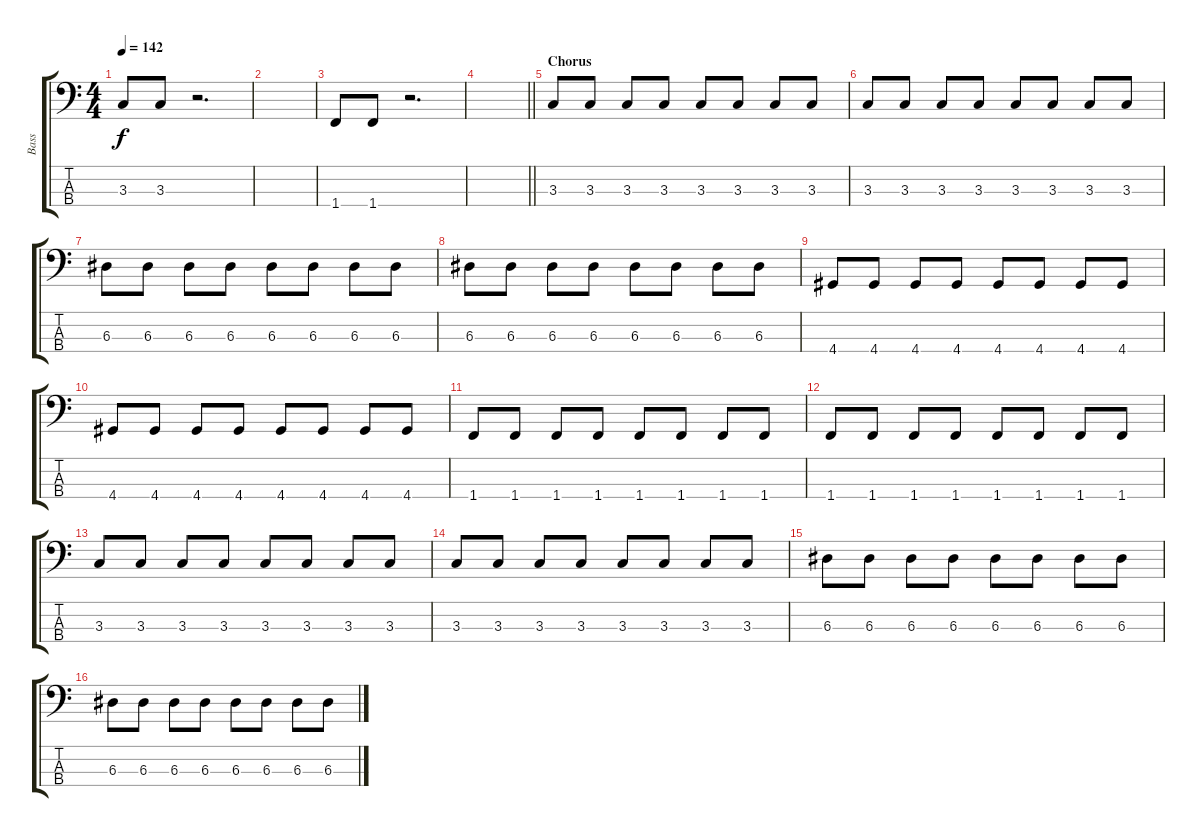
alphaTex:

\track ("Bass" "Bass") {instrument electricbassfinger}
\staff {score tabs}
\tuning (G2 D2 A1 E1) {hide}
\ts (4 4)
\tempo 142
\clef f4
\ks c
3.3.8{dy f} 3.3.8 r.2{d} |
|
1.4.8 1.4.8 r.2{d} |
\barLineRight lightlight
|
\section ("" "Chorus")
3.3.8 3.3.8 3.3.8 3.3.8 3.3.8 3.3.8 3.3.8 3.3.8 |
3.3.8 3.3.8 3.3.8 3.3.8 3.3.8 3.3.8 3.3.8 3.3.8 |
6.3.8 6.3.8 6.3.8 6.3.8 6.3.8 6.3.8 6.3.8 6.3.8 |
6.3.8 6.3.8 6.3.8 6.3.8 6.3.8 6.3.8 6.3.8 6.3.8 |
4.4.8 4.4.8 4.4.8 4.4.8 4.4.8 4.4.8 4.4.8 4.4.8 |
4.4.8 4.4.8 4.4.8 4.4.8 4.4.8 4.4.8 4.4.8 4.4.8 |
1.4.8 1.4.8 1.4.8 1.4.8 1.4.8 1.4.8 1.4.8 1.4.8 |
1.4.8 1.4.8 1.4.8 1.4.8 1.4.8 1.4.8 1.4.8 1.4.8 |
3.3.8 3.3.8 3.3.8 3.3.8 3.3.8 3.3.8 3.3.8 3.3.8 |
3.3.8 3.3.8 3.3.8 3.3.8 3.3.8 3.3.8 3.3.8 3.3.8 |
6.3.8 6.3.8 6.3.8 6.3.8 6.3.8 6.3.8 6.3.8 6.3.8 |
6.3.8 6.3.8 6.3.8 6.3.8 6.3.8 6.3.8 6.3.8 6.3.8
